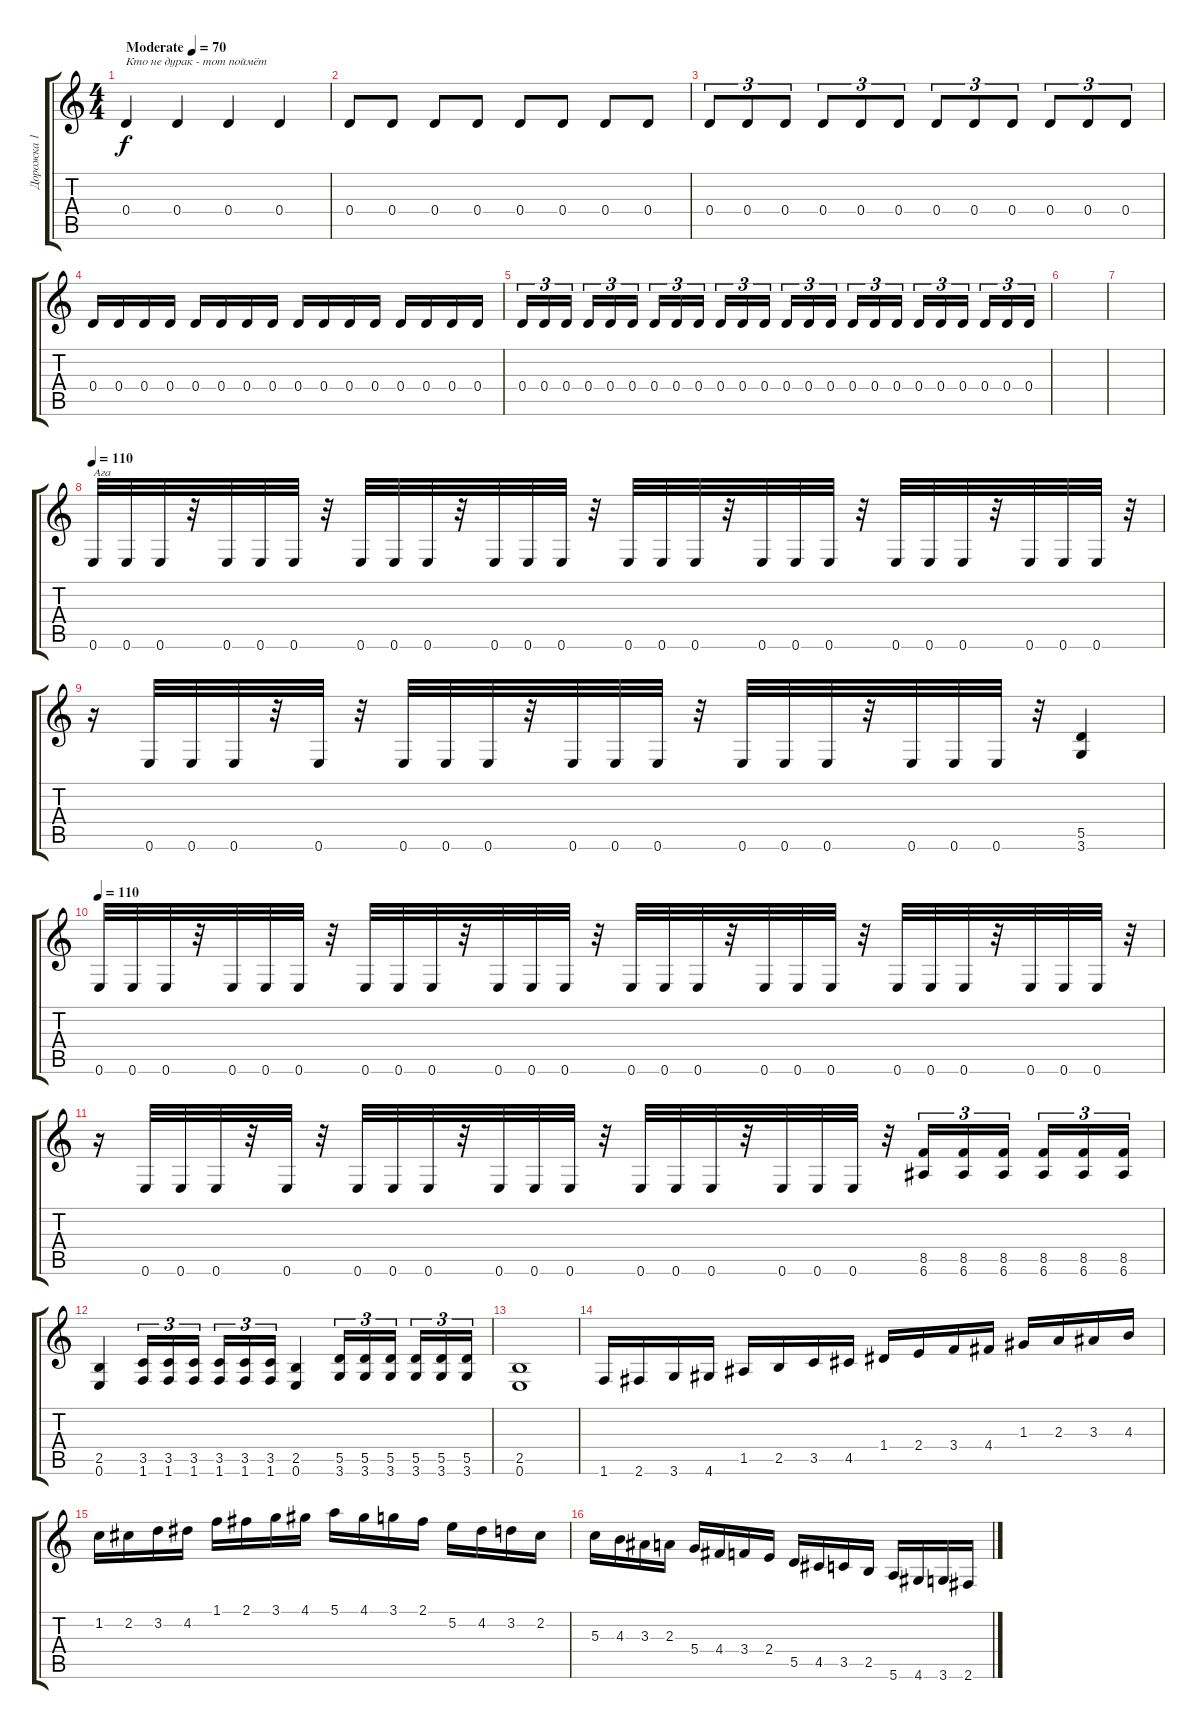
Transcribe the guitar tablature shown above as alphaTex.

\track ("Дорожка 1" "Дорожка 1") {instrument distortionguitar}
\staff {score tabs}
\tuning (E4 B3 G3 D3 A2 E2) {hide}
\ts (4 4)
\tempo (70 "Moderate")
\clef g2
\ks c
0.4.4{txt "Кто не дурак - тот поймёт" dy f instrument distortionguitar} 0.4.4 0.4.4 0.4.4 |
0.4.8 0.4.8 0.4.8 0.4.8 0.4.8 0.4.8 0.4.8 0.4.8 |
0.4.8{tu (3 2)} 0.4.8{tu (3 2)} 0.4.8{tu (3 2)} 0.4.8{tu (3 2)} 0.4.8{tu (3 2)} 0.4.8{tu (3 2)} 0.4.8{tu (3 2)} 0.4.8{tu (3 2)} 0.4.8{tu (3 2)} 0.4.8{tu (3 2)} 0.4.8{tu (3 2)} 0.4.8{tu (3 2)} |
0.4.16 0.4.16 0.4.16 0.4.16 0.4.16 0.4.16 0.4.16 0.4.16 0.4.16 0.4.16 0.4.16 0.4.16 0.4.16 0.4.16 0.4.16 0.4.16 |
0.4.16{tu (3 2)} 0.4.16{tu (3 2)} 0.4.16{tu (3 2) beam splitsecondary} 0.4.16{tu (3 2)} 0.4.16{tu (3 2)} 0.4.16{tu (3 2)} 0.4.16{tu (3 2)} 0.4.16{tu (3 2)} 0.4.16{tu (3 2) beam splitsecondary} 0.4.16{tu (3 2)} 0.4.16{tu (3 2)} 0.4.16{tu (3 2)} 0.4.16{tu (3 2)} 0.4.16{tu (3 2)} 0.4.16{tu (3 2) beam splitsecondary} 0.4.16{tu (3 2)} 0.4.16{tu (3 2)} 0.4.16{tu (3 2)} 0.4.16{tu (3 2)} 0.4.16{tu (3 2)} 0.4.16{tu (3 2) beam splitsecondary} 0.4.16{tu (3 2)} 0.4.16{tu (3 2)} 0.4.16{tu (3 2)} |
|
|
\tempo 104
\tempo 110
0.6.32{txt "Ага"} 0.6.32 0.6.32 r.32 0.6.32 0.6.32 0.6.32 r.32 0.6.32 0.6.32 0.6.32 r.32 0.6.32 0.6.32 0.6.32 r.32 0.6.32 0.6.32 0.6.32 r.32 0.6.32 0.6.32 0.6.32 r.32 0.6.32 0.6.32 0.6.32 r.32 0.6.32 0.6.32 0.6.32 r.32 |
r.16 0.6.32 0.6.32 0.6.32 r.32 0.6.32 r.32 0.6.32 0.6.32 0.6.32 r.32 0.6.32 0.6.32 0.6.32 r.32 0.6.32 0.6.32 0.6.32 r.32 0.6.32 0.6.32 0.6.32 r.32 (5.5 3.6).4 |
\tempo 110
0.6.32 0.6.32 0.6.32 r.32 0.6.32 0.6.32 0.6.32 r.32 0.6.32 0.6.32 0.6.32 r.32 0.6.32 0.6.32 0.6.32 r.32 0.6.32 0.6.32 0.6.32 r.32 0.6.32 0.6.32 0.6.32 r.32 0.6.32 0.6.32 0.6.32 r.32 0.6.32 0.6.32 0.6.32 r.32 |
r.16 0.6.32 0.6.32 0.6.32 r.32 0.6.32 r.32 0.6.32 0.6.32 0.6.32 r.32 0.6.32 0.6.32 0.6.32 r.32 0.6.32 0.6.32 0.6.32 r.32 0.6.32 0.6.32 0.6.32 r.32 (8.5 6.6).16{tu (3 2)} (8.5 6.6).16{tu (3 2)} (8.5 6.6).16{tu (3 2) beam splitsecondary} (8.5 6.6).16{tu (3 2)} (8.5 6.6).16{tu (3 2)} (8.5 6.6).16{tu (3 2)} |
(2.5 0.6).4 (3.5 1.6).16{tu (3 2)} (3.5 1.6).16{tu (3 2)} (3.5 1.6).16{tu (3 2) beam splitsecondary} (3.5 1.6).16{tu (3 2)} (3.5 1.6).16{tu (3 2)} (3.5 1.6).16{tu (3 2)} (2.5 0.6).4 (5.5 3.6).16{tu (3 2)} (5.5 3.6).16{tu (3 2)} (5.5 3.6).16{tu (3 2) beam splitsecondary} (5.5 3.6).16{tu (3 2)} (5.5 3.6).16{tu (3 2)} (5.5 3.6).16{tu (3 2)} |
(2.5 0.6).1 |
1.6.16 2.6.16 3.6.16 4.6.16 1.5.16 2.5.16 3.5.16 4.5.16 1.4.16 2.4.16 3.4.16 4.4.16 1.3.16 2.3.16 3.3.16 4.3.16 |
1.2.16 2.2.16 3.2.16 4.2.16 1.1.16 2.1.16 3.1.16 4.1.16 5.1.16 4.1.16 3.1.16 2.1.16 5.2.16 4.2.16 3.2.16 2.2.16 |
5.3.16 4.3.16 3.3.16 2.3.16 5.4.16 4.4.16 3.4.16 2.4.16 5.5.16 4.5.16 3.5.16 2.5.16 5.6.16 4.6.16 3.6.16 2.6.16
